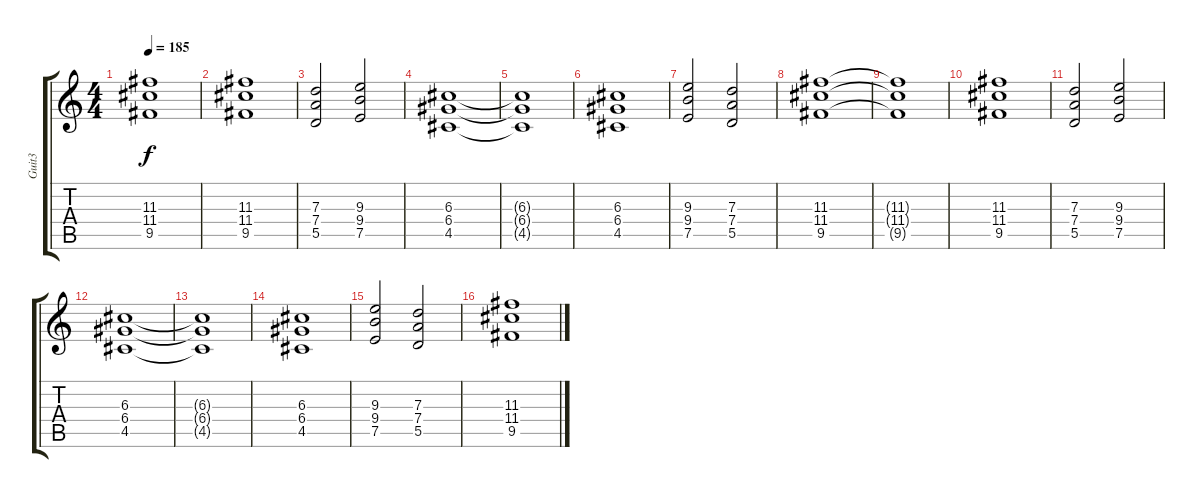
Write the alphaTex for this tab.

\track ("Guit3" "Guit3") {instrument acousticguitarnylon}
\staff {score tabs}
\tuning (E4 B3 G3 D3 A2 E2) {hide}
\ts (4 4)
\tempo 185
\clef g2
\ks c
(11.3{t} 11.4{t} 9.5{t}).1{dy f} |
(11.3 11.4 9.5).1{volume 11 instrument overdrivenguitar} |
(7.3 7.4 5.5).2 (9.3 9.4 7.5).2 |
(6.3 6.4 4.5).1 |
(6.3{t} 6.4{t} 4.5{t}).1 |
(6.3 6.4 4.5).1 |
(9.3 9.4 7.5).2 (7.3 7.4 5.5).2 |
(11.3 11.4 9.5).1 |
(11.3{t} 11.4{t} 9.5{t}).1 |
(11.3 11.4 9.5).1{volume 11 instrument overdrivenguitar} |
(7.3 7.4 5.5).2 (9.3 9.4 7.5).2 |
(6.3 6.4 4.5).1 |
(6.3{t} 6.4{t} 4.5{t}).1 |
(6.3 6.4 4.5).1 |
(9.3 9.4 7.5).2 (7.3 7.4 5.5).2 |
(11.3 11.4 9.5).1
